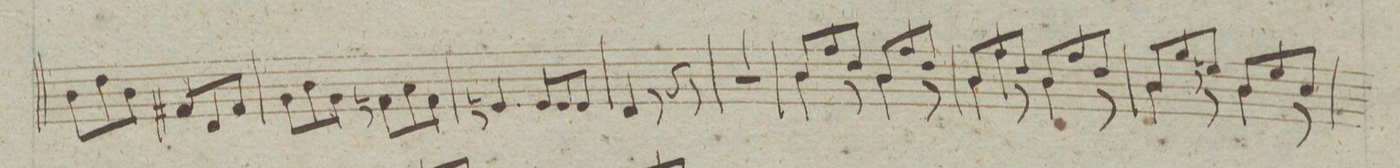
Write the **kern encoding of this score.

**kern	**dynam
*I"Baſso	*
*clefF4	*
*k[f#c#g#]	*
*M6/8	*
8D\L	.
8F#\	.
8D\J	.
8AA#X/L	.
8FF#/	.
8AA#/J	.
=37	=37
8BB\L	.
8D\	.
8BB\J	.
8AAn\L	.
8C#\	.
8AA\J	.
=38	=38
4.GGn/	.
8GG/L	.
8GG/	.
8GG/J	.
=39	=39
4FF#/	.
8r	.
4r	.
8r	.
=40	=40
2.r	.
=41	=41
*^	*
8D/L	4D\	.
8A/	.	.
8F#/J	8r	.
8D/L	4D\	.
8A/	.	.
8F#/J	8r	.
=42	=42	=42
8D/L	8D\	.
8A/	8A\	.
8F#/J	8r	.
8D/L	4D\	.
8A/	.	.
8F#/J	8r	.
=43	=43	=43
8D/L	4D\	.
8B/	.	.
8Gn/J	8rAA	.
8D/L	4D\	.
8G/	.	.
8E/J	8r	.
=44	=44	=44
*-	*-	*-
